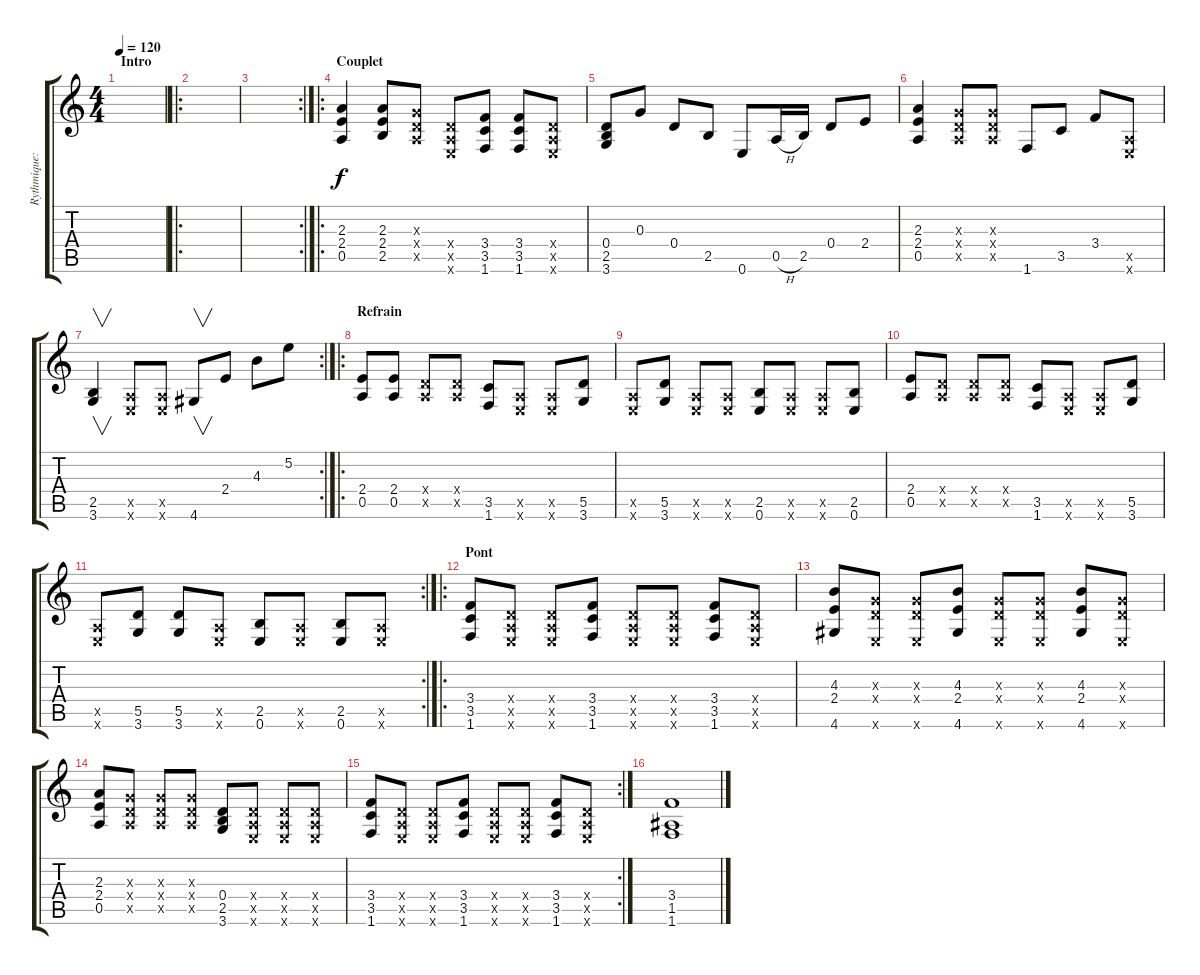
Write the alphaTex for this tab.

\track ("Rythmique: Gibson Les Paul Reissue" "Rythmique:") {instrument distortionguitar}
\staff {score tabs}
\tuning (E4 B3 G3 D3 A2 E2) {hide}
\ts (4 4)
\section ("" "Intro")
\tempo 120
\clef g2
\ks c
|
\ro
|
\rc 2
|
\ro
\section ("" "Couplet")
(2.3 2.4 0.5).4 (2.3 2.4 2.5).8 (0.3{x} 0.4{x} 0.5{x}).8 (0.4{x} 0.5{x} 0.6{x}).8 (3.4 3.5 1.6).8 (3.4 3.5 1.6).8 (0.4{x} 0.5{x} 0.6{x}).8 |
(0.4 2.5 3.6).8 0.3.8 0.4.8 2.5.8 0.6.8 0.5{h}.16 2.5.16 0.4.8 2.4.8 |
(2.3 2.4 0.5).4 (0.3{x} 0.4{x} 0.5{x}).8 (0.3{x} 0.4{x} 0.5{x}).8 1.6.8 3.5.8 3.4.8 (0.5{x} 0.6{x}).8 |
\rc 2
(2.5 3.6).4{v} (0.5{x} 0.6{x}).8 (0.5{x} 0.6{x}).8 4.6.8{v} 2.4.8 4.3.8 5.2.8 |
\ro
\section ("" "Refrain")
(2.4 0.5).8 (2.4 0.5).8 (0.4{x} 0.5{x}).8 (0.4{x} 0.5{x}).8 (3.5 1.6).8 (0.5{x} 0.6{x}).8 (0.5{x} 0.6{x}).8 (5.5 3.6).8 |
(0.5{x} 0.6{x}).8 (5.5 3.6).8 (0.5{x} 0.6{x}).8 (0.5{x} 0.6{x}).8 (2.5 0.6).8 (0.5{x} 0.6{x}).8 (0.5{x} 0.6{x}).8 (2.5 0.6).8 |
(2.4 0.5).8 (0.4{x} 0.5{x}).8 (0.4{x} 0.5{x}).8 (0.4{x} 0.5{x}).8 (3.5 1.6).8 (0.5{x} 0.6{x}).8 (0.5{x} 0.6{x}).8 (5.5 3.6).8 |
\rc 2
(0.5{x} 0.6{x}).8 (5.5 3.6).8 (5.5 3.6).8 (0.5{x} 0.6{x}).8 (2.5 0.6).8 (0.5{x} 0.6{x}).8 (2.5 0.6).8 (0.5{x} 0.6{x}).8 |
\ro
\section ("" "Pont")
(3.4 3.5 1.6).8 (0.4{x} 0.5{x} 0.6{x}).8 (0.4{x} 0.5{x} 0.6{x}).8 (3.4 3.5 1.6).8 (0.4{x} 0.5{x} 0.6{x}).8 (0.4{x} 0.5{x} 0.6{x}).8 (3.4 3.5 1.6).8 (0.4{x} 0.5{x} 0.6{x}).8 |
(4.3 2.4 4.6).8 (0.3{x} 0.4{x} 0.6{x}).8 (0.3{x} 0.4{x} 0.6{x}).8 (4.3 2.4 4.6).8 (0.3{x} 0.4{x} 0.6{x}).8 (0.3{x} 0.4{x} 0.6{x}).8 (4.3 2.4 4.6).8 (0.3{x} 0.4{x} 0.6{x}).8 |
(2.3 2.4 0.5).8 (0.3{x} 0.4{x} 0.5{x}).8 (0.3{x} 0.4{x} 0.5{x}).8 (0.3{x} 0.4{x} 0.5{x}).8 (0.4 2.5 3.6).8 (0.4{x} 0.5{x} 0.6{x}).8 (0.4{x} 0.5{x} 0.6{x}).8 (0.4{x} 0.5{x} 0.6{x}).8 |
\rc 2
(3.4 3.5 1.6).8 (0.4{x} 0.5{x} 0.6{x}).8 (0.4{x} 0.5{x} 0.6{x}).8 (3.4 3.5 1.6).8 (0.4{x} 0.5{x} 0.6{x}).8 (0.4{x} 0.5{x} 0.6{x}).8 (3.4 3.5 1.6).8 (0.4{x} 0.5{x} 0.6{x}).8 |
(3.4 1.5 1.6).1
